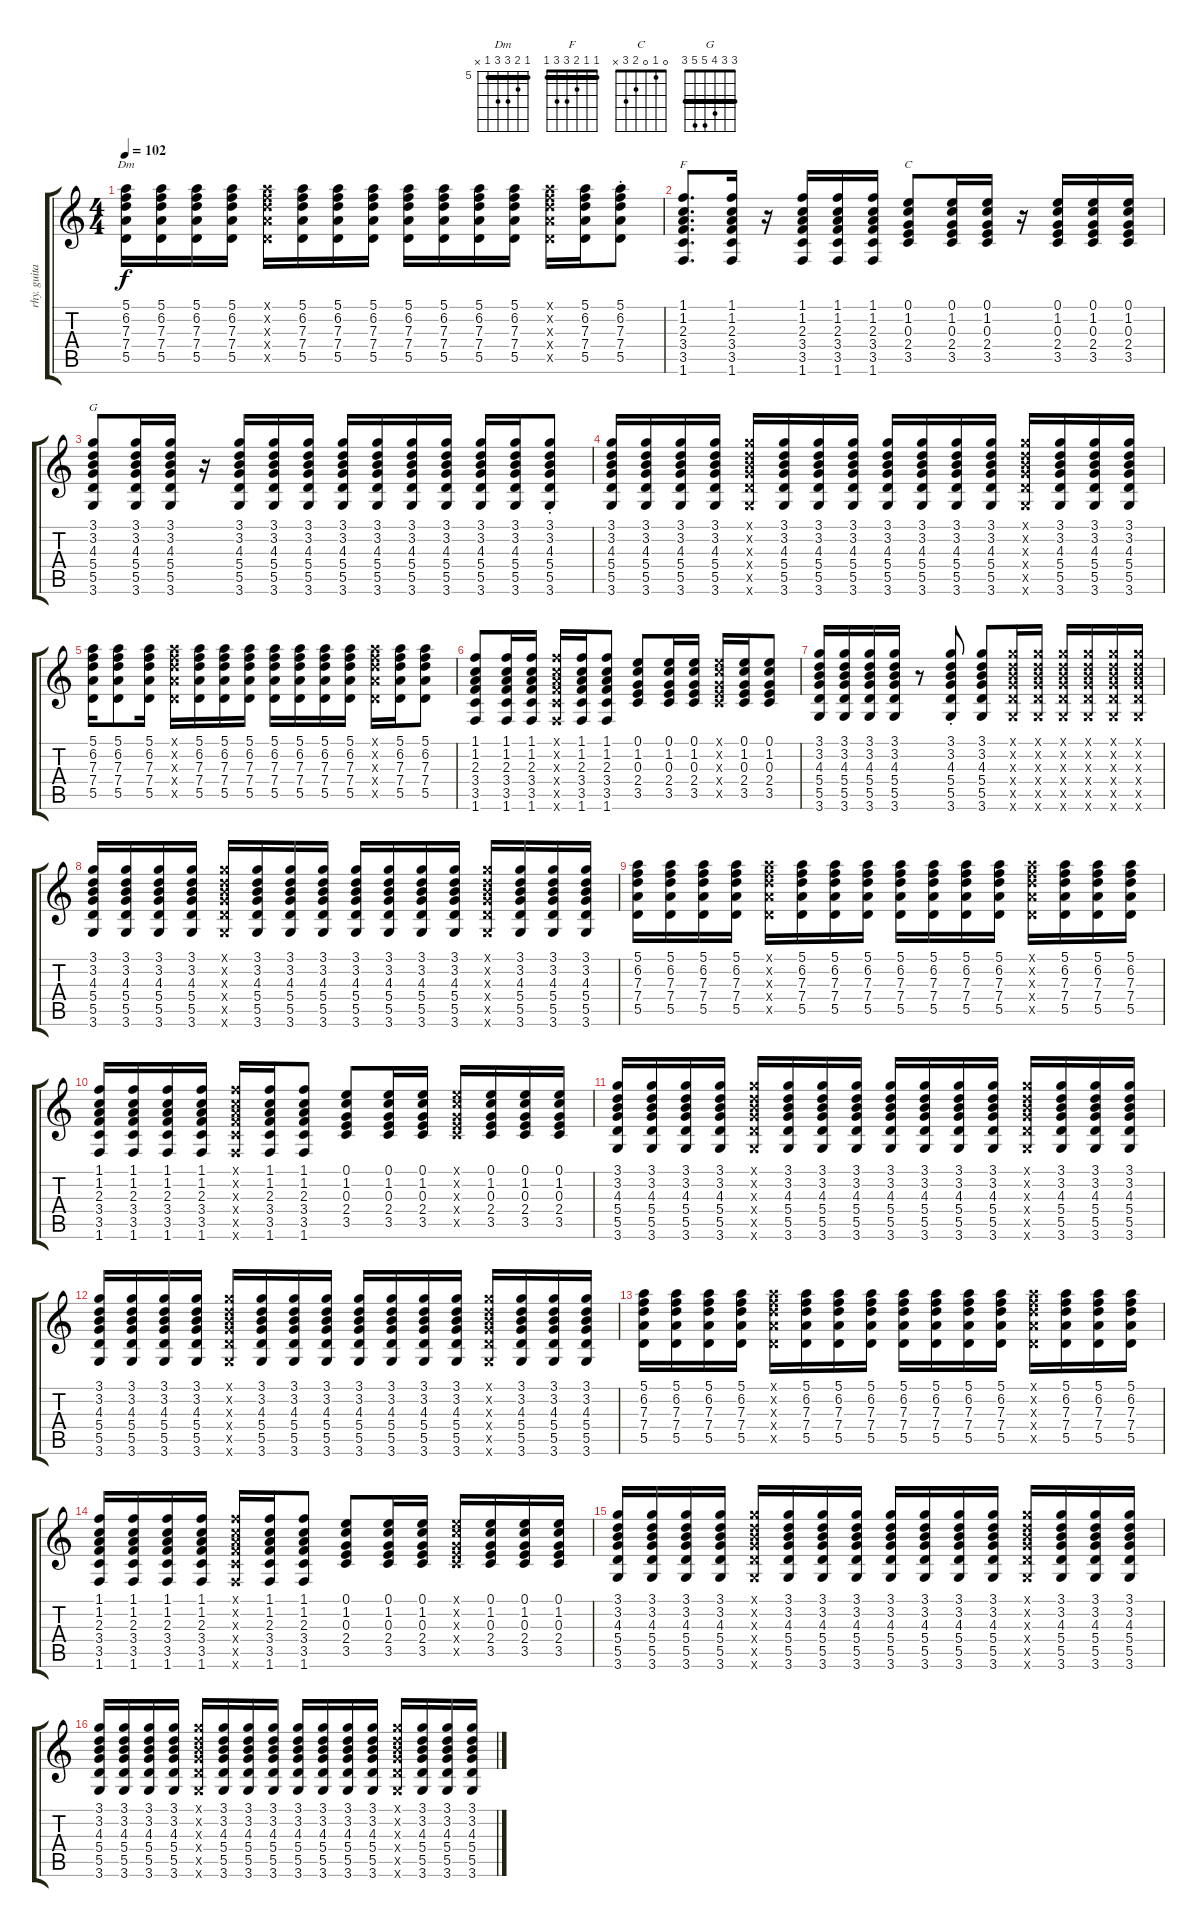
\track ("rhy. guitar" "rhy. guita") {instrument acousticguitarsteel}
\staff {score tabs}
\tuning (E4 B3 G3 D3 A2 E2) {hide}
\chord ("Dm" 5 6 7 7 5 x) {firstfret 5 barre 5}
\chord ("F" 1 1 2 3 3 1) {barre 1}
\chord ("C" 0 1 0 2 3 x)
\chord ("G" 3 3 4 5 5 3) {barre 3}
\ts (4 4)
\tempo 102
\clef g2
\ks aminor
(5.1 6.2 7.3 7.4 5.5).16{ch "Dm" dy f} (5.1 6.2 7.3 7.4 5.5).16 (5.1 6.2 7.3 7.4 5.5).16 (5.1 6.2 7.3 7.4 5.5).16 (5.1{x} 6.2{x} 7.3{x} 7.4{x} 5.5{x}).16 (5.1 6.2 7.3 7.4 5.5).16 (5.1 6.2 7.3 7.4 5.5).16 (5.1 6.2 7.3 7.4 5.5).16 (5.1 6.2 7.3 7.4 5.5).16 (5.1 6.2 7.3 7.4 5.5).16 (5.1 6.2 7.3 7.4 5.5).16 (5.1 6.2 7.3 7.4 5.5).16 (5.1{x} 6.2{x} 7.3{x} 7.4{x} 5.5{x}).16 (5.1 6.2 7.3 7.4 5.5).16 (5.1{st} 6.2{st} 7.3{st} 7.4{st} 5.5{st}).8 |
(1.1 1.2 2.3 3.4 3.5 1.6).8{d ch "F"} (1.1 1.2 2.3 3.4 3.5 1.6).16 r.16 (1.1 1.2 2.3 3.4 3.5 1.6).16 (1.1 1.2 2.3 3.4 3.5 1.6).16 (1.1 1.2 2.3 3.4 3.5 1.6).16 (0.1 1.2 0.3 2.4 3.5).8{ch "C"} (0.1 1.2 0.3 2.4 3.5).16 (0.1 1.2 0.3 2.4 3.5).16 r.16 (0.1 1.2 0.3 2.4 3.5).16 (0.1 1.2 0.3 2.4 3.5).16 (0.1 1.2 0.3 2.4 3.5).16 |
(3.1 3.2 4.3 5.4 5.5 3.6).8{ch "G"} (3.1 3.2 4.3 5.4 5.5 3.6).16 (3.1 3.2 4.3 5.4 5.5 3.6).16 r.16 (3.1 3.2 4.3 5.4 5.5 3.6).16 (3.1 3.2 4.3 5.4 5.5 3.6).16 (3.1 3.2 4.3 5.4 5.5 3.6).16 (3.1 3.2 4.3 5.4 5.5 3.6).16 (3.1 3.2 4.3 5.4 5.5 3.6).16 (3.1 3.2 4.3 5.4 5.5 3.6).16 (3.1 3.2 4.3 5.4 5.5 3.6).16 (3.1 3.2 4.3 5.4 5.5 3.6).16 (3.1 3.2 4.3 5.4 5.5 3.6).16 (3.1{st} 3.2{st} 4.3{st} 5.4{st} 5.5{st} 3.6{st}).8 |
(3.1 3.2 4.3 5.4 5.5 3.6).16 (3.1 3.2 4.3 5.4 5.5 3.6).16 (3.1 3.2 4.3 5.4 5.5 3.6).16 (3.1 3.2 4.3 5.4 5.5 3.6).16 (3.1{x} 3.2{x} 4.3{x} 5.4{x} 5.5{x} 3.6{x}).16 (3.1 3.2 4.3 5.4 5.5 3.6).16 (3.1 3.2 4.3 5.4 5.5 3.6).16 (3.1 3.2 4.3 5.4 5.5 3.6).16 (3.1 3.2 4.3 5.4 5.5 3.6).16 (3.1 3.2 4.3 5.4 5.5 3.6).16 (3.1 3.2 4.3 5.4 5.5 3.6).16 (3.1 3.2 4.3 5.4 5.5 3.6).16 (3.1{x} 3.2{x} 4.3{x} 5.4{x} 5.5{x} 3.6{x}).16 (3.1 3.2 4.3 5.4 5.5 3.6).16 (3.1 3.2 4.3 5.4 5.5 3.6).16 (3.1 3.2 4.3 5.4 5.5 3.6).16 |
(5.1 6.2 7.3 7.4 5.5).16 (5.1 6.2 7.3 7.4 5.5).8 (5.1 6.2 7.3 7.4 5.5).16 (5.1{x} 6.2{x} 7.3{x} 7.4{x} 5.5{x}).16 (5.1 6.2 7.3 7.4 5.5).16 (5.1 6.2 7.3 7.4 5.5).16 (5.1 6.2 7.3 7.4 5.5).16 (5.1 6.2 7.3 7.4 5.5).16 (5.1 6.2 7.3 7.4 5.5).16 (5.1 6.2 7.3 7.4 5.5).16 (5.1 6.2 7.3 7.4 5.5).16 (5.1{x} 6.2{x} 7.3{x} 7.4{x} 5.5{x}).16 (5.1 6.2 7.3 7.4 5.5).16 (5.1 6.2 7.3 7.4 5.5).8 |
(1.1 1.2 2.3 3.4 3.5 1.6).8 (1.1 1.2 2.3 3.4 3.5 1.6).16 (1.1 1.2 2.3 3.4 3.5 1.6).16 (1.1{x} 1.2{x} 2.3{x} 3.4{x} 3.5{x} 1.6{x}).16 (1.1 1.2 2.3 3.4 3.5 1.6).16 (1.1 1.2 2.3 3.4 3.5 1.6).8 (0.1 1.2 0.3 2.4 3.5).8 (0.1 1.2 0.3 2.4 3.5).16 (0.1 1.2 0.3 2.4 3.5).16 (0.1{x} 1.2{x} 0.3{x} 2.4{x} 3.5{x}).16 (0.1 1.2 0.3 2.4 3.5).16 (0.1 1.2 0.3 2.4 3.5).8 |
(3.1 3.2 4.3 5.4 5.5 3.6).16 (3.1 3.2 4.3 5.4 5.5 3.6).16 (3.1 3.2 4.3 5.4 5.5 3.6).16 (3.1 3.2 4.3 5.4 5.5 3.6).16 r.8 (3.1{st} 3.2{st} 4.3{st} 5.4{st} 5.5{st} 3.6{st}).8 (3.1 3.2 4.3 5.4 5.5 3.6).8 (3.1{x} 3.2{x} 4.3{x} 5.4{x} 5.5{x} 3.6{x}).16 (3.1{x} 3.2{x} 4.3{x} 5.4{x} 5.5{x} 3.6{x}).16 (3.1{x} 3.2{x} 4.3{x} 5.4{x} 5.5{x} 3.6{x}).16 (3.1{x} 3.2{x} 4.3{x} 5.4{x} 5.5{x} 3.6{x}).16 (3.1{x} 3.2{x} 4.3{x} 5.4{x} 5.5{x} 3.6{x}).16 (3.1{x} 3.2{x} 4.3{x} 5.4{x} 5.5{x} 3.6{x}).16 |
(3.1 3.2 4.3 5.4 5.5 3.6).16 (3.1 3.2 4.3 5.4 5.5 3.6).16 (3.1 3.2 4.3 5.4 5.5 3.6).16 (3.1 3.2 4.3 5.4 5.5 3.6).16 (3.1{x} 3.2{x} 4.3{x} 5.4{x} 5.5{x} 3.6{x}).16 (3.1 3.2 4.3 5.4 5.5 3.6).16 (3.1 3.2 4.3 5.4 5.5 3.6).16 (3.1 3.2 4.3 5.4 5.5 3.6).16 (3.1 3.2 4.3 5.4 5.5 3.6).16 (3.1 3.2 4.3 5.4 5.5 3.6).16 (3.1 3.2 4.3 5.4 5.5 3.6).16 (3.1 3.2 4.3 5.4 5.5 3.6).16 (3.1{x} 3.2{x} 4.3{x} 5.4{x} 5.5{x} 3.6{x}).16 (3.1 3.2 4.3 5.4 5.5 3.6).16 (3.1 3.2 4.3 5.4 5.5 3.6).16 (3.1 3.2 4.3 5.4 5.5 3.6).16 |
(5.1 6.2 7.3 7.4 5.5).16 (5.1 6.2 7.3 7.4 5.5).16 (5.1 6.2 7.3 7.4 5.5).16 (5.1 6.2 7.3 7.4 5.5).16 (5.1{x} 6.2{x} 7.3{x} 7.4{x} 5.5{x}).16 (5.1 6.2 7.3 7.4 5.5).16 (5.1 6.2 7.3 7.4 5.5).16 (5.1 6.2 7.3 7.4 5.5).16 (5.1 6.2 7.3 7.4 5.5).16 (5.1 6.2 7.3 7.4 5.5).16 (5.1 6.2 7.3 7.4 5.5).16 (5.1 6.2 7.3 7.4 5.5).16 (5.1{x} 6.2{x} 7.3{x} 7.4{x} 5.5{x}).16 (5.1 6.2 7.3 7.4 5.5).16 (5.1 6.2 7.3 7.4 5.5).16 (5.1 6.2 7.3 7.4 5.5).16 |
(1.1 1.2 2.3 3.4 3.5 1.6).16 (1.1 1.2 2.3 3.4 3.5 1.6).16 (1.1 1.2 2.3 3.4 3.5 1.6).16 (1.1 1.2 2.3 3.4 3.5 1.6).16 (1.1{x} 1.2{x} 2.3{x} 3.4{x} 3.5{x} 1.6{x}).16 (1.1 1.2 2.3 3.4 3.5 1.6).16 (1.1 1.2 2.3 3.4 3.5 1.6).8 (0.1 1.2 0.3 2.4 3.5).8 (0.1 1.2 0.3 2.4 3.5).16 (0.1 1.2 0.3 2.4 3.5).16 (0.1{x} 1.2{x} 0.3{x} 2.4{x} 3.5{x}).16 (0.1 1.2 0.3 2.4 3.5).16 (0.1 1.2 0.3 2.4 3.5).16 (0.1 1.2 0.3 2.4 3.5).16 |
(3.1 3.2 4.3 5.4 5.5 3.6).16 (3.1 3.2 4.3 5.4 5.5 3.6).16 (3.1 3.2 4.3 5.4 5.5 3.6).16 (3.1 3.2 4.3 5.4 5.5 3.6).16 (3.1{x} 3.2{x} 4.3{x} 5.4{x} 5.5{x} 3.6{x}).16 (3.1 3.2 4.3 5.4 5.5 3.6).16 (3.1 3.2 4.3 5.4 5.5 3.6).16 (3.1 3.2 4.3 5.4 5.5 3.6).16 (3.1 3.2 4.3 5.4 5.5 3.6).16 (3.1 3.2 4.3 5.4 5.5 3.6).16 (3.1 3.2 4.3 5.4 5.5 3.6).16 (3.1 3.2 4.3 5.4 5.5 3.6).16 (3.1{x} 3.2{x} 4.3{x} 5.4{x} 5.5{x} 3.6{x}).16 (3.1 3.2 4.3 5.4 5.5 3.6).16 (3.1 3.2 4.3 5.4 5.5 3.6).16 (3.1 3.2 4.3 5.4 5.5 3.6).16 |
(3.1 3.2 4.3 5.4 5.5 3.6).16 (3.1 3.2 4.3 5.4 5.5 3.6).16 (3.1 3.2 4.3 5.4 5.5 3.6).16 (3.1 3.2 4.3 5.4 5.5 3.6).16 (3.1{x} 3.2{x} 4.3{x} 5.4{x} 5.5{x} 3.6{x}).16 (3.1 3.2 4.3 5.4 5.5 3.6).16 (3.1 3.2 4.3 5.4 5.5 3.6).16 (3.1 3.2 4.3 5.4 5.5 3.6).16 (3.1 3.2 4.3 5.4 5.5 3.6).16 (3.1 3.2 4.3 5.4 5.5 3.6).16 (3.1 3.2 4.3 5.4 5.5 3.6).16 (3.1 3.2 4.3 5.4 5.5 3.6).16 (3.1{x} 3.2{x} 4.3{x} 5.4{x} 5.5{x} 3.6{x}).16 (3.1 3.2 4.3 5.4 5.5 3.6).16 (3.1 3.2 4.3 5.4 5.5 3.6).16 (3.1 3.2 4.3 5.4 5.5 3.6).16 |
(5.1 6.2 7.3 7.4 5.5).16 (5.1 6.2 7.3 7.4 5.5).16 (5.1 6.2 7.3 7.4 5.5).16 (5.1 6.2 7.3 7.4 5.5).16 (5.1{x} 6.2{x} 7.3{x} 7.4{x} 5.5{x}).16 (5.1 6.2 7.3 7.4 5.5).16 (5.1 6.2 7.3 7.4 5.5).16 (5.1 6.2 7.3 7.4 5.5).16 (5.1 6.2 7.3 7.4 5.5).16 (5.1 6.2 7.3 7.4 5.5).16 (5.1 6.2 7.3 7.4 5.5).16 (5.1 6.2 7.3 7.4 5.5).16 (5.1{x} 6.2{x} 7.3{x} 7.4{x} 5.5{x}).16 (5.1 6.2 7.3 7.4 5.5).16 (5.1 6.2 7.3 7.4 5.5).16 (5.1 6.2 7.3 7.4 5.5).16 |
(1.1 1.2 2.3 3.4 3.5 1.6).16 (1.1 1.2 2.3 3.4 3.5 1.6).16 (1.1 1.2 2.3 3.4 3.5 1.6).16 (1.1 1.2 2.3 3.4 3.5 1.6).16 (1.1{x} 1.2{x} 2.3{x} 3.4{x} 3.5{x} 1.6{x}).16 (1.1 1.2 2.3 3.4 3.5 1.6).16 (1.1 1.2 2.3 3.4 3.5 1.6).8 (0.1 1.2 0.3 2.4 3.5).8 (0.1 1.2 0.3 2.4 3.5).16 (0.1 1.2 0.3 2.4 3.5).16 (0.1{x} 1.2{x} 0.3{x} 2.4{x} 3.5{x}).16 (0.1 1.2 0.3 2.4 3.5).16 (0.1 1.2 0.3 2.4 3.5).16 (0.1 1.2 0.3 2.4 3.5).16 |
(3.1 3.2 4.3 5.4 5.5 3.6).16 (3.1 3.2 4.3 5.4 5.5 3.6).16 (3.1 3.2 4.3 5.4 5.5 3.6).16 (3.1 3.2 4.3 5.4 5.5 3.6).16 (3.1{x} 3.2{x} 4.3{x} 5.4{x} 5.5{x} 3.6{x}).16 (3.1 3.2 4.3 5.4 5.5 3.6).16 (3.1 3.2 4.3 5.4 5.5 3.6).16 (3.1 3.2 4.3 5.4 5.5 3.6).16 (3.1 3.2 4.3 5.4 5.5 3.6).16 (3.1 3.2 4.3 5.4 5.5 3.6).16 (3.1 3.2 4.3 5.4 5.5 3.6).16 (3.1 3.2 4.3 5.4 5.5 3.6).16 (3.1{x} 3.2{x} 4.3{x} 5.4{x} 5.5{x} 3.6{x}).16 (3.1 3.2 4.3 5.4 5.5 3.6).16 (3.1 3.2 4.3 5.4 5.5 3.6).16 (3.1 3.2 4.3 5.4 5.5 3.6).16 |
(3.1 3.2 4.3 5.4 5.5 3.6).16 (3.1 3.2 4.3 5.4 5.5 3.6).16 (3.1 3.2 4.3 5.4 5.5 3.6).16 (3.1 3.2 4.3 5.4 5.5 3.6).16 (3.1{x} 3.2{x} 4.3{x} 5.4{x} 5.5{x} 3.6{x}).16 (3.1 3.2 4.3 5.4 5.5 3.6).16 (3.1 3.2 4.3 5.4 5.5 3.6).16 (3.1 3.2 4.3 5.4 5.5 3.6).16 (3.1 3.2 4.3 5.4 5.5 3.6).16 (3.1 3.2 4.3 5.4 5.5 3.6).16 (3.1 3.2 4.3 5.4 5.5 3.6).16 (3.1 3.2 4.3 5.4 5.5 3.6).16 (3.1{x} 3.2{x} 4.3{x} 5.4{x} 5.5{x} 3.6{x}).16 (3.1 3.2 4.3 5.4 5.5 3.6).16 (3.1 3.2 4.3 5.4 5.5 3.6).16 (3.1 3.2 4.3 5.4 5.5 3.6).16
